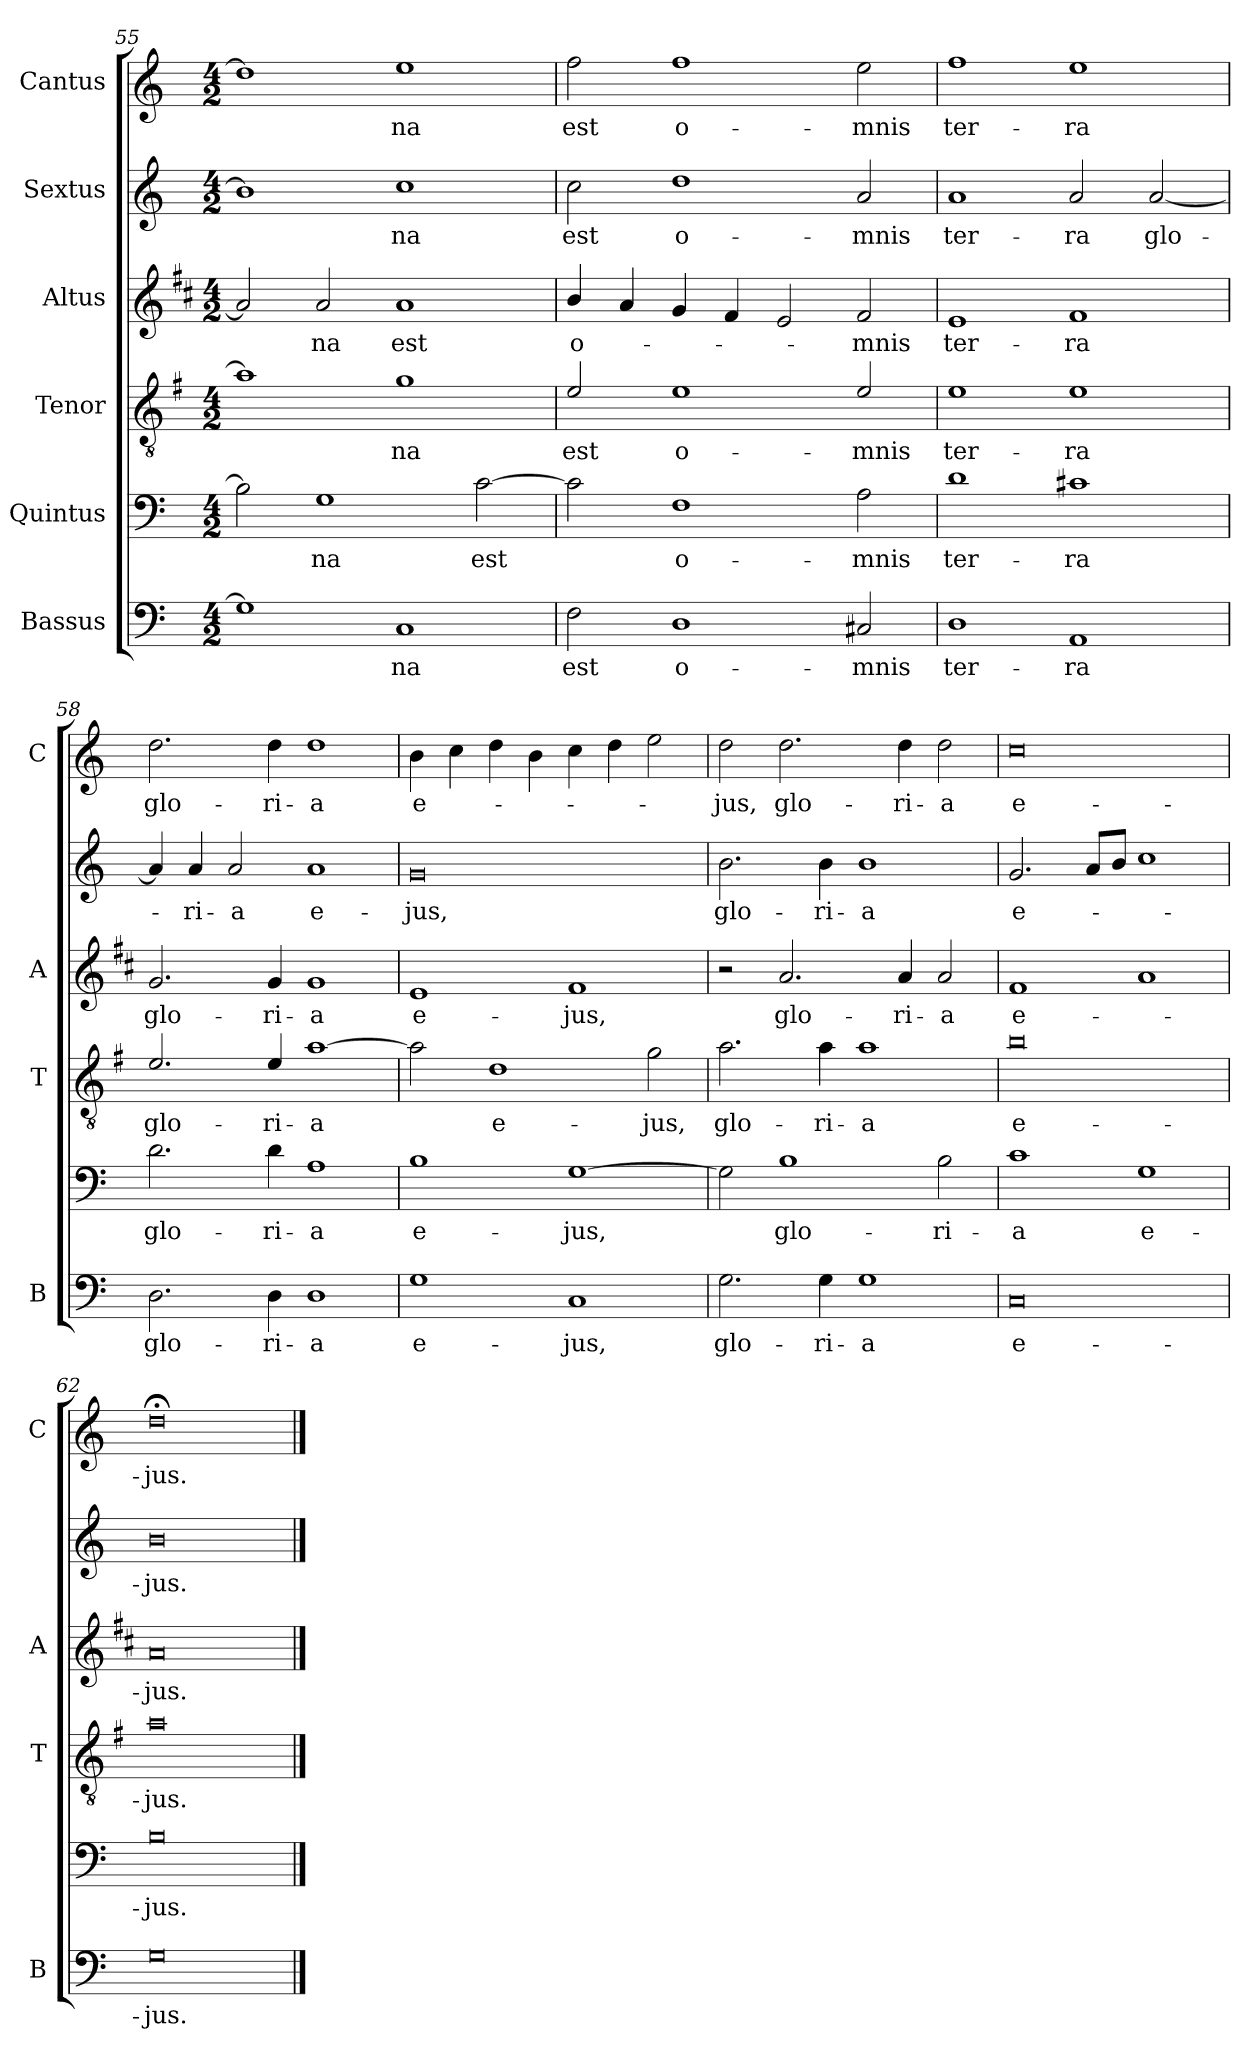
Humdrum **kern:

**kern	**text	**kern	**text	**kern	**text	**kern	**text	**kern	**text	**kern	**text
*part6	*part6	*part5	*part5	*part4	*part4	*part3	*part3	*part2	*part2	*part1	*part1
*staff6	*staff6	*staff5	*staff5	*staff4	*staff4	*staff3	*staff3	*staff2	*staff2	*staff1	*staff1
*I"Bassus	*	*I"Quintus	*	*I"Tenor	*	*I"Altus	*	*I"Sextus	*	*I"Cantus	*
*I'B	*	*	*	*I'T	*	*I'A	*	*	*	*I'C	*
!!LO:LB:g=z
*clefF4	*	*clefF4	*	*clefGv2	*	*clefG2	*	*clefG2	*	*clefG2	*
*	*	*	*	*ITrd4c7	*	*ITrd1c2	*	*	*	*	*
*k[]	*	*k[]	*	*k[]	*	*k[]	*	*k[]	*	*k[]	*
*C:	*	*C:	*	*C:	*	*C:	*	*C:	*	*C:	*
*M4/2	*	*M4/2	*	*M4/2	*	*M4/2	*	*M4/2	*	*M4/2	*
=55	=55	=55	=55	=55	=55	=55	=55	=55	=55	=55	=55
1G]	.	2B\]	.	1d]	.	2g/]	.	1b]	.	1dd]	.
!	!	!	!LO:LY:b	!	!	!	!LO:LY:b	!	!	!	!
.	.	1G	-na	.	.	2g/	-na	.	.	.	.
!	!LO:LY:b	!	!	!	!LO:LY:b	!	!LO:LY:b	!	!LO:LY:b	!	!LO:LY:b
1C	-na	.	.	1c	-na	1g	est	1cc	-na	1ee	-na
!	!	!	!LO:LY:b	!	!	!	!	!	!	!	!
.	.	[2c\	est	.	.	.	.	.	.	.	.
=56	=56	=56	=56	=56	=56	=56	=56	=56	=56	=56	=56
!	!LO:LY:b	!	!	!	!LO:LY:b	!	!LO:LY:b	!	!LO:LY:b	!	!LO:LY:b
2F\	est	2c\]	.	2A/	est	4a/	o-	2cc\	est	2ff\	est
.	.	.	.	.	.	4g/	.	.	.	.	.
!	!LO:LY:b	!	!LO:LY:b	!	!LO:LY:b	!	!	!	!LO:LY:b	!	!LO:LY:b
1D	o-	1F	o-	1A	o-	4f/	.	1dd	o-	1ff	o-
.	.	.	.	.	.	4e/	.	.	.	.	.
.	.	.	.	.	.	2d/	.	.	.	.	.
!	!LO:LY:b	!	!LO:LY:b	!	!LO:LY:b	!	!LO:LY:b	!	!LO:LY:b	!	!LO:LY:b
2C#X/	-mnis	2A\	-mnis	2A/	-mnis	2e/	-mnis	2a/	-mnis	2ee\	-mnis
=57	=57	=57	=57	=57	=57	=57	=57	=57	=57	=57	=57
!	!LO:LY:b	!	!LO:LY:b	!	!LO:LY:b	!	!LO:LY:b	!	!LO:LY:b	!	!LO:LY:b
1D	ter-	1d	ter-	1A	ter-	1d	ter-	1a	ter-	1ff	ter-
!	!LO:LY:b	!	!LO:LY:b	!	!LO:LY:b	!	!LO:LY:b	!	!LO:LY:b	!	!LO:LY:b
1AA	-ra	1c#X	-ra	1A	-ra	1e	-ra	2a/	-ra	1ee	-ra
!	!	!	!	!	!	!	!	!	!LO:LY:b	!	!
.	.	.	.	.	.	.	.	[2a/	glo-	.	.
=58	=58	=58	=58	=58	=58	=58	=58	=58	=58	=58	=58
!	!LO:LY:b	!	!LO:LY:b	!	!LO:LY:b	!	!LO:LY:b	!	!	!	!LO:LY:b
2.D\	glo-	2.d\	glo-	2.A/	glo-	2.f/	glo-	4a/]	.	2.dd\	glo-
!	!	!	!	!	!	!	!	!	!LO:LY:b	!	!
.	.	.	.	.	.	.	.	4a/	-ri-	.	.
!	!	!	!	!	!	!	!	!	!LO:LY:b	!	!
.	.	.	.	.	.	.	.	2a/	-a	.	.
!	!LO:LY:b	!	!LO:LY:b	!	!LO:LY:b	!	!LO:LY:b	!	!	!	!LO:LY:b
4D\	-ri-	4d\	-ri-	4A/	-ri-	4f/	-ri-	.	.	4dd\	-ri-
!	!LO:LY:b	!	!LO:LY:b	!	!LO:LY:b	!	!LO:LY:b	!	!LO:LY:b	!	!LO:LY:b
1D	-a	1A	-a	[1d	-a	1f	-a	1a	e-	1dd	-a
=59	=59	=59	=59	=59	=59	=59	=59	=59	=59	=59	=59
!	!LO:LY:b	!	!LO:LY:b	!	!	!	!LO:LY:b	!	!LO:LY:b	!	!LO:LY:b
1G	e-	1B	e-	2d\]	.	1d	e-	0g	-jus,	4b\	e-
.	.	.	.	.	.	.	.	.	.	4cc\	.
!	!	!	!	!	!LO:LY:b	!	!	!	!	!	!
.	.	.	.	1G	e-	.	.	.	.	4dd\	.
.	.	.	.	.	.	.	.	.	.	4b\	.
!	!LO:LY:b	!	!LO:LY:b	!	!	!	!LO:LY:b	!	!	!	!
1C	-jus,	[1G	-jus,	.	.	1e	-jus,	.	.	4cc\	.
.	.	.	.	.	.	.	.	.	.	4dd\	.
!	!	!	!	!	!LO:LY:b	!	!	!	!	!	!
.	.	.	.	2c\	-jus,	.	.	.	.	2ee\	.
=60	=60	=60	=60	=60	=60	=60	=60	=60	=60	=60	=60
!	!LO:LY:b	!	!	!	!LO:LY:b	!	!	!	!LO:LY:b	!	!LO:LY:b
2.G\	glo-	2G\]	.	2.d\	glo-	2r	.	2.b\	glo-	2dd\	-jus,
!	!	!	!LO:LY:b	!	!	!	!LO:LY:b	!	!	!	!LO:LY:b
.	.	1B	glo-	.	.	2.g/	glo-	.	.	2.dd\	glo-
!	!LO:LY:b	!	!	!	!LO:LY:b	!	!	!	!LO:LY:b	!	!
4G\	-ri-	.	.	4d\	-ri-	.	.	4b\	-ri-	.	.
!	!LO:LY:b	!	!	!	!LO:LY:b	!	!	!	!LO:LY:b	!	!
1G	-a	.	.	1d	-a	.	.	1b	-a	.	.
!	!	!	!	!	!	!	!LO:LY:b	!	!	!	!LO:LY:b
.	.	.	.	.	.	4g/	-ri-	.	.	4dd\	-ri-
!	!	!	!LO:LY:b	!	!	!	!LO:LY:b	!	!	!	!LO:LY:b
.	.	2B\	-ri-	.	.	2g/	-a	.	.	2dd\	-a
!!LO:LB:g=z
=61	=61	=61	=61	=61	=61	=61	=61	=61	=61	=61	=61
!	!LO:LY:b	!	!LO:LY:b	!	!LO:LY:b	!	!LO:LY:b	!	!LO:LY:b	!	!LO:LY:b
0C	e-	1c	-a	0e	e-	1e	e-	2.g/	e-	0cc	e-
.	.	.	.	.	.	.	.	8a/L	.	.	.
.	.	.	.	.	.	.	.	8b/J	.	.	.
!	!	!	!LO:LY:b	!	!	!	!	!	!	!	!
.	.	1G	e-	.	.	1g	.	1cc	.	.	.
=62	=62	=62	=62	=62	=62	=62	=62	=62	=62	=62	=62
!	!LO:LY:b	!	!LO:LY:b	!	!LO:LY:b	!	!LO:LY:b	!	!LO:LY:b	!	!LO:LY:b
0G	-jus.	0B	-jus.	0d	-jus.	0g	-jus.	0b	-jus.	0dd;<	-jus.
==	==	==	==	==	==	==	==	==	==	==	==
*-	*-	*-	*-	*-	*-	*-	*-	*-	*-	*-	*-
